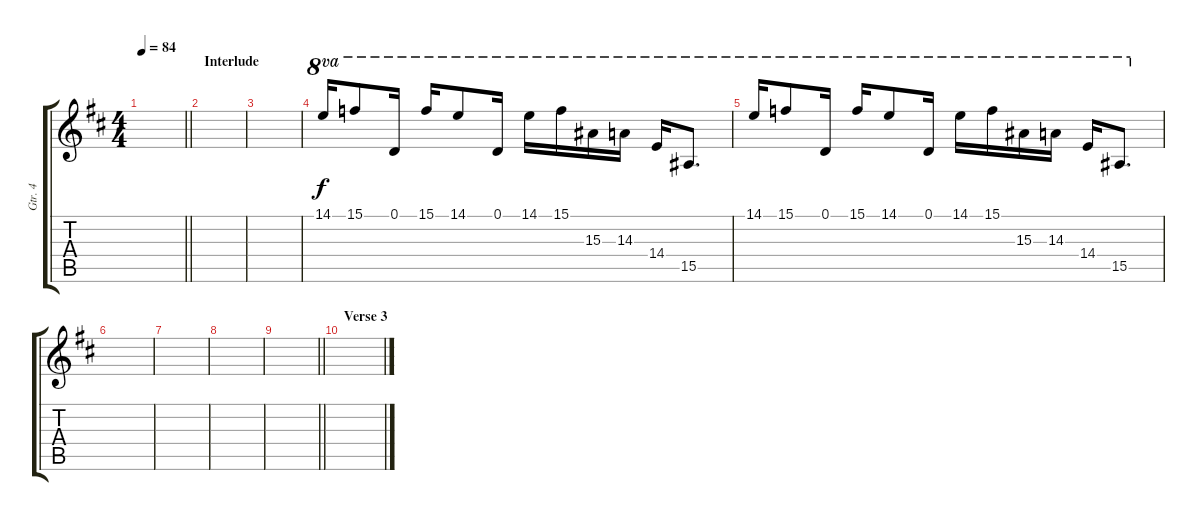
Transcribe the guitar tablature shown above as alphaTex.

\track ("Gtr. 4" "Gtr. 4") {instrument distortionguitar}
\staff {score tabs}
\tuning (D4 B3 G3 D3 G2 D2) {hide}
\ts (4 4)
\tempo 84
\clef g2
\barLineRight lightlight
\ks d
|
\section ("" "Interlude")
|
|
14.1.16{ot 8va} 15.1.8{ot 8va} 0.1.16{ot 8va} 15.1.16{ot 8va} 14.1.8{ot 8va} 0.1.16{ot 8va} 14.1.16{ot 8va} 15.1.16{ot 8va} 15.3.16{ot 8va} 14.3.16{ot 8va} 14.4.16{ot 8va} 15.5.8{d ot 8va} |
14.1.16{ot 8va} 15.1.8{ot 8va} 0.1.16{ot 8va} 15.1.16{ot 8va} 14.1.8{ot 8va} 0.1.16{ot 8va} 14.1.16{ot 8va} 15.1.16{ot 8va} 15.3.16{ot 8va} 14.3.16{ot 8va} 14.4.16{ot 8va} 15.5.8{d ot 8va} |
|
|
|
\barLineRight lightlight
|
\section ("" "Verse 3")
